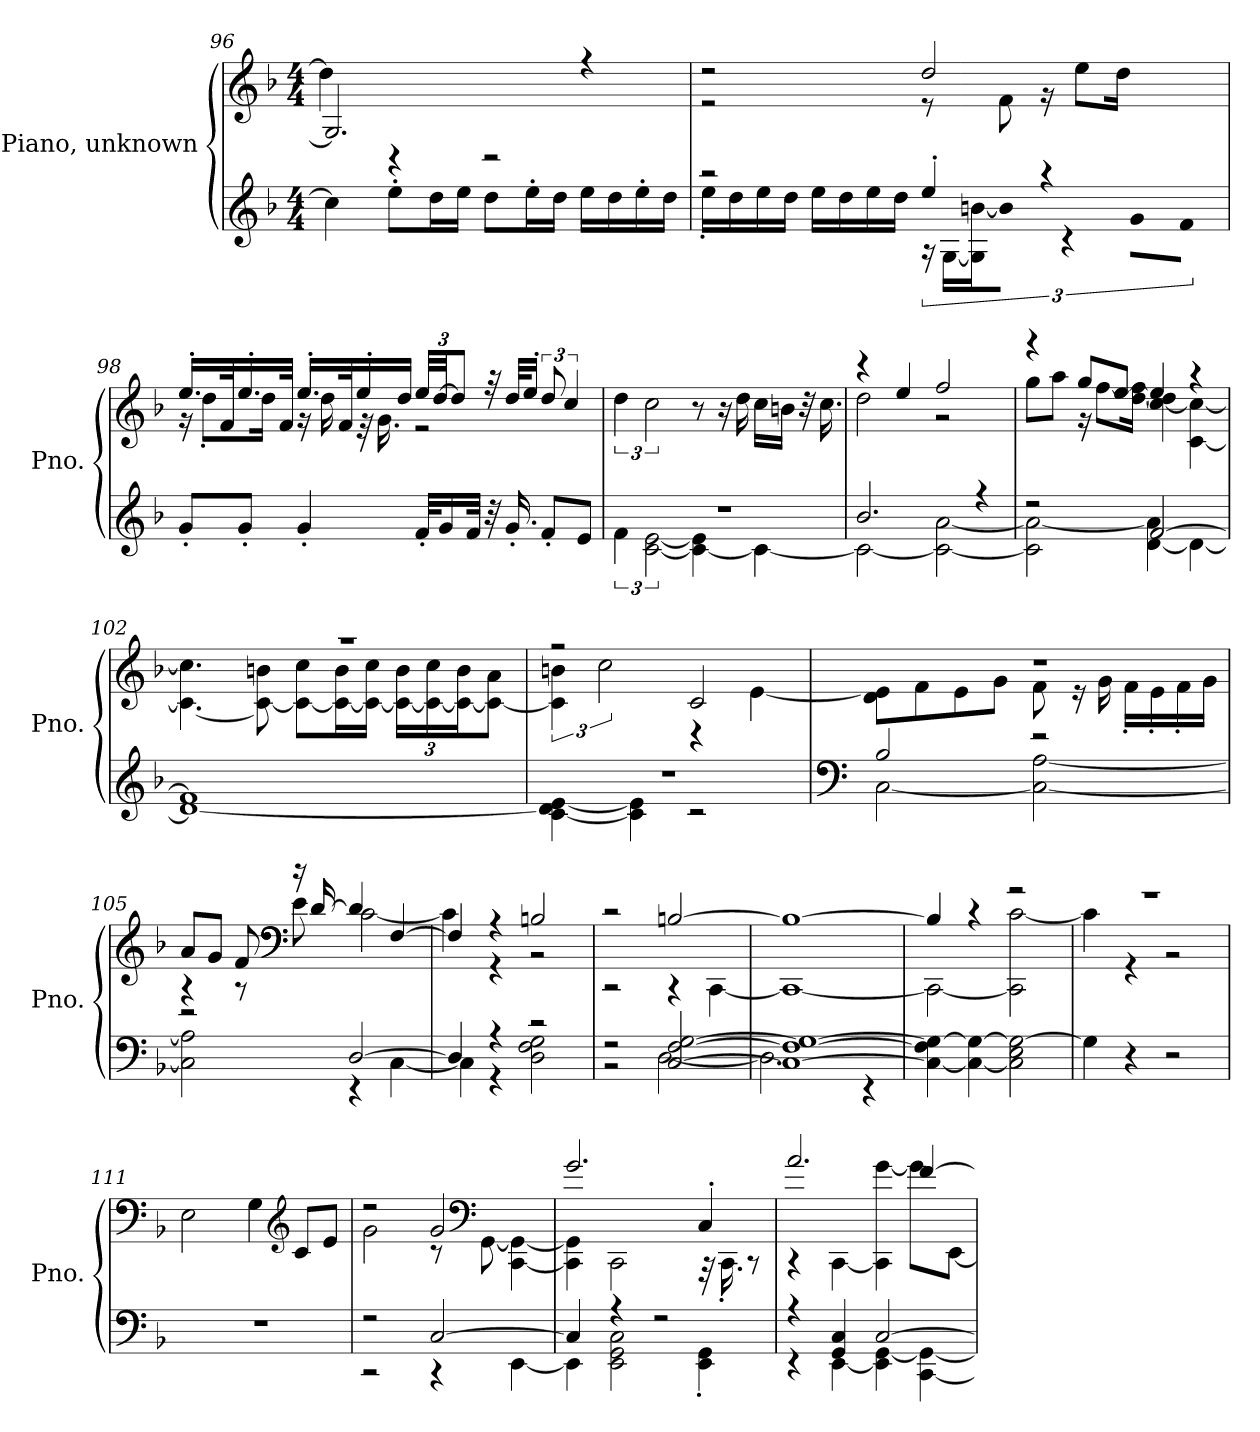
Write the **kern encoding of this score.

**kern	**kern
*part1	*part1
*staff2	*staff1
*I"Piano, unknown	*
*I'Pno.	*
*clefG2	*clefG2
*k[b-]	*k[b-]
*M4/4	*M4/4
=96	=96
*	*^
4cc\]	2.G/]	4dd\]
8ee'\L	.	4r
16dd\L	.	.
16ee\JJ	.	.
8dd\L	.	2r
16ee'\L	.	.
16dd\JJ	.	.
16ee\LL	4r	.
16dd\	.	.
16ee'\	.	.
16dd\JJ	.	.
=97	=97	=97
*^	*	*
2r	16ee'\LL	2r	2r
.	16dd\	.	.
.	16ee\	.	.
.	16dd\JJ	.	.
.	16ee\LL	.	.
.	16dd\	.	.
.	16ee\	.	.
.	16dd\JJ	.	.
4ee'/	24r	2dd/	8r
.	[24G\LL	.	.
.	24G\] [24bn\J	.	.
.	8b\J]	.	8f\
4r	16r	.	16r
.	8g\L	.	8ee\L
.	16f\Jk	.	16dd\Jk
*v	*v	*	*
!!LO:LB:g=z	!!
=98	=98	=98
8g'/L	16.ee'/LL	16r
.	.	8dd'\L
.	32f/K	.
8g'/J	16.ee'/	.
.	.	16dd\Jk
.	32f/JJk	.
4g'/	16.ee'/LL	16r
.	.	16dd\
.	32f/K	.
.	16ee'/	32r
.	.	16.g\
.	16dd/JJ	.
*	*Xbrackettup	*
32f'/KLL	48ee/LLL	2r
.	[48dd/JJ	.
16g/	.	.
.	12dd/J]	.
32f/JJk	.	.
32r	32r	.
16.g'/	32dd/KLL	.
.	16ee'/JJ	.
*	*brackettup	*
8f'/L	12dd/	.
.	6cc/	.
8e/J	.	.
*	*v	*v
=99	=99
*^	*
1r	6f\	6dd\
.	[3c\ [3e\	3cc\
.	4c\_ 4e\]	8r
.	.	16r
.	.	16dd\
.	4c\_	16cc\LL
.	.	16bn\JJ
.	.	32r
.	.	16.cc\
=100	=100	=100
*	*	*^
2.b-/	2c\_	4r	2dd\
.	.	4ee/	.
.	2c\_ [2a\	2ff/	2r
4r	.	.	.
!!LO:LB:g=z	!!
=101	=101	=101	=101
2r	2c\] 2a\_	4r	8gg\L
.	.	.	8aa\J
.	.	8gg/L	16r
.	.	.	[8ff\L
.	.	[8ee/J	.
.	.	.	[16dd\ 16ff\]Jk
[2f/	[4d\ 4a\]	4ee/]	[4cc\ 4dd\]
.	4d\_	4r	[4c\ 4cc\_
=102	=102	=102	=102
1f]	1d_	1r	4.c\_ 4.cc\]
.	.	.	8c\_ 8bn\
.	.	.	8c\_ 8cc\L
.	.	.	16c\_ 16b\L
.	.	.	16c\_ 16cc\JJ
*	*	*	*Xbrackettup
.	.	.	24c\_ 24b\LL
.	.	.	24c\_ 24cc\
.	.	.	24c\_ 24b\J
.	.	.	8c\_ 8a\J
=103	=103	=103	=103
*	*	*	*brackettup
1r	[4c\ 4d\] [4e\	2r	6c\] 6bn\
.	.	.	3cc\
.	4c\] 4e\]	.	.
.	2r	2c/	4r
.	.	.	[4e\
=104	=104	=104	=104
*clefF4	*	*	*
2B-/	[2C\	1r	8d\ 8e\]L
.	.	.	8f\
.	.	.	8e\
.	.	.	8g\J
2r	2C\_ [2A\	.	8f\
.	.	.	16r
.	.	.	16g\
.	.	.	16f'\LL
.	.	.	16e'\
.	.	.	16f'\
.	.	.	16g\JJ
!!LO:LB:g=z	!!
=105	=105	=105	=105
2r	2C\] 2A\]	8a/L	4r
.	.	8g/J	.
.	.	8f/	8r
*	*	*clefF4	*
.	.	16r	8e\
.	.	[16d/	.
[2D/	4r	4d/]	[2c\
.	[4C\	[4F/	.
=106	=106	=106	=106
4D/]	4C\]	4F/]	4c\]
4r	4r	4r	4r
2r	2D\ 2F\ 2G\	2Bn/	2r
=107	=107	=107	=107
2r	2r	2r	2r
[2C/ [2F/ [2G/	[2D\	[2Bn/	4r
.	.	.	[4CC\
=108	=108	=108	=108
1C_ 1F_ 1G_	2.D\]	1B_	1CC_
.	4r	.	.
*v	*v	*	*
=109	=109	=109
4C\_ 4F\] 4G\_	4B/]	2CC\_
4C\_ 4G\_	4r	.
2C\] 2E\ 2G\_	2r	2CC\] [2c\
=110	=110	=110
4G\]	1r	4c\]
4r	.	4r
2r	.	2r
*	*v	*v
=111	=111
1r	2E\
.	4G\
*	*clefG2
.	8c/L
.	8e/J
!!LO:LB:g=z
=112	=112
*^	*^
2r	2r	2r	2g\
[2C/	4r	2g/	8r
*	*	*clefF4	*
.	.	.	[8GG\
.	[4EE\	.	[4CC\ 4GG\_
=113	=113	=113	=113
4C/]	4EE\]	2.g/	4CC\] 4GG\]
4r	2EE\ 2GG\ 2C\	.	2CC\
2r	.	.	.
.	4EE\' 4GG\'	4C'/	32r
.	.	.	16.CC'\
.	.	.	8r
=114	=114	=114	=114
4r	4r	2.a/	4r
4GG/ 4C/	[4EE\	.	[4CC\
[2C/	4EE\] [4GG\	.	4CC\] [4g\
.	[4CC\ 4GG\_	[4f/	8g\L]
.	.	.	[8EE\J
*v	*v	*	*
*	*v	*v
=	=
*-	*-
